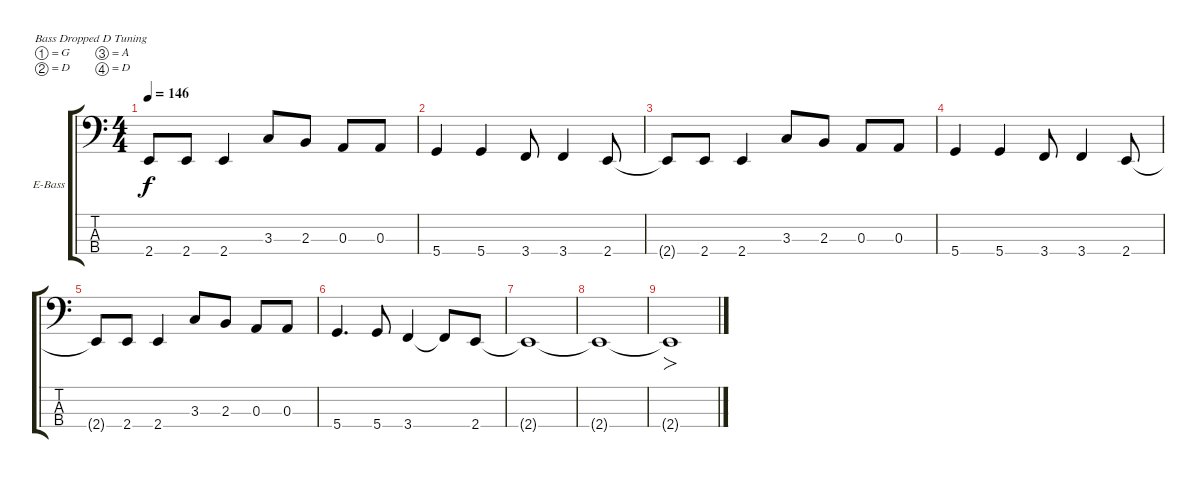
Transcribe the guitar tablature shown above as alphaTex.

\bracketExtendMode groupsimilarinstruments
\firstSystemTrackNameOrientation horizontal
\otherSystemsTrackNameOrientation horizontal
\track ("Krist Novoselic - Bass" "E-Bass") {instrument electricbasspick}
\staff {score tabs}
\tuning (G2 D2 A1 D1)
\ts (4 4)
\tempo 146
\clef f4
\ks c
2.4{t}.8{dy f} 2.4.8 2.4.4 3.3.8 2.3.8 0.3.8 0.3.8 |
5.4.4 5.4.4 3.4.8 3.4.4 2.4.8 |
2.4{t}.8 2.4.8 2.4.4 3.3.8 2.3.8 0.3.8 0.3.8 |
5.4.4 5.4.4 3.4.8 3.4.4 2.4.8 |
2.4{t}.8 2.4.8 2.4.4 3.3.8 2.3.8 0.3.8 0.3.8 |
5.4.4{d} 5.4.8 3.4.4 3.4{t}.8 2.4.8 |
2.4{t}.1 |
2.4{t}.1 |
2.4{t}.1{fo}
